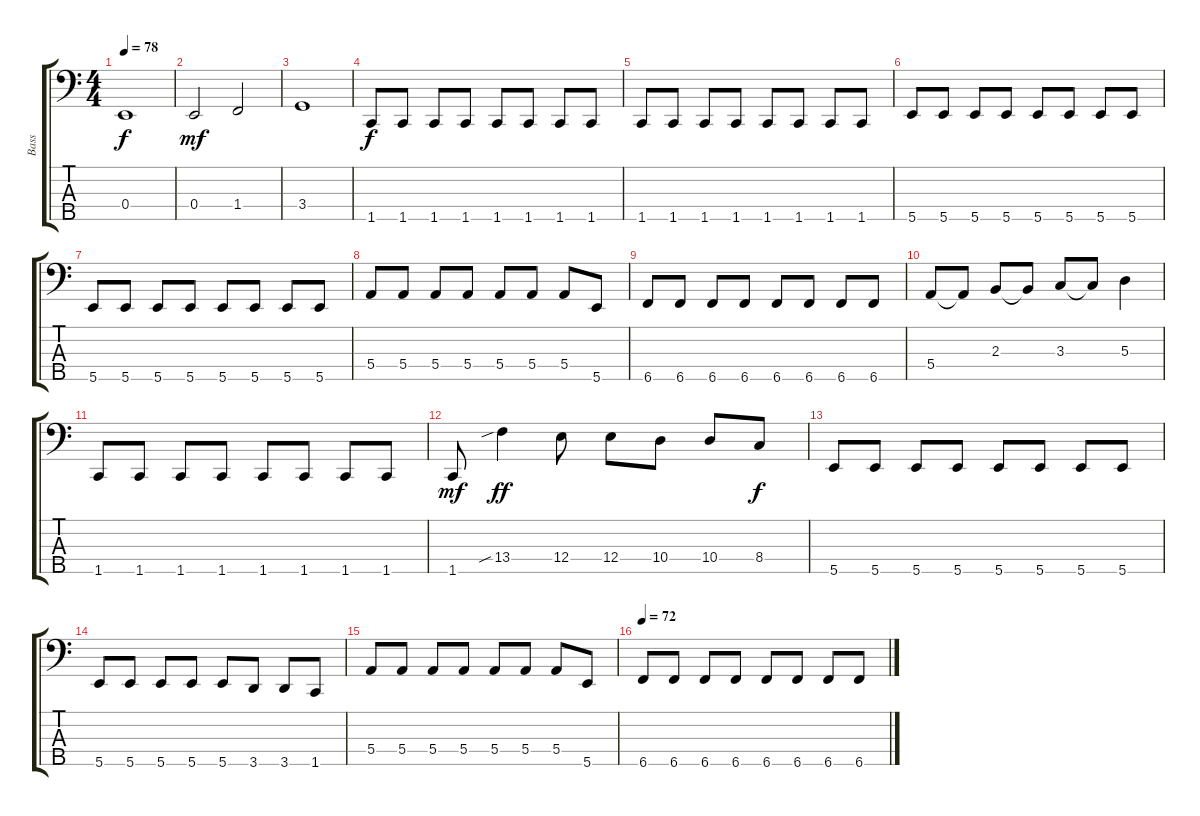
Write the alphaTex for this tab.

\track ("Bass" "Bass") {instrument electricbassfinger}
\staff {score tabs}
\tuning (G2 D2 A1 E1 B0) {hide}
\ts (4 4)
\tempo 78
\clef f4
\ks c
0.4{t}.1{dy f} |
0.4.2{dy mf} 1.4.2 |
3.4.1 |
1.5.8{dy f} 1.5.8 1.5.8 1.5.8 1.5.8 1.5.8 1.5.8 1.5.8 |
1.5.8 1.5.8 1.5.8 1.5.8 1.5.8 1.5.8 1.5.8 1.5.8 |
5.5.8 5.5.8 5.5.8 5.5.8 5.5.8 5.5.8 5.5.8 5.5.8 |
5.5.8 5.5.8 5.5.8 5.5.8 5.5.8 5.5.8 5.5.8 5.5.8 |
5.4.8 5.4.8 5.4.8 5.4.8 5.4.8 5.4.8 5.4.8 5.5.8 |
6.5.8 6.5.8 6.5.8 6.5.8 6.5.8 6.5.8 6.5.8 6.5.8 |
5.4.8 5.4{t}.8 2.3.8 2.3{t}.8 3.3.8 3.3{t}.8 5.3.4 |
1.5.8 1.5.8 1.5.8 1.5.8 1.5.8 1.5.8 1.5.8 1.5.8 |
1.5.8{dy mf} 13.4{sib}.4{dy ff} 12.4.8 12.4.8 10.4.8 10.4.8 8.4.8{dy f} |
5.5.8 5.5.8 5.5.8 5.5.8 5.5.8 5.5.8 5.5.8 5.5.8 |
5.5.8 5.5.8 5.5.8 5.5.8 5.5.8 3.5.8 3.5.8 1.5.8 |
5.4.8 5.4.8 5.4.8 5.4.8 5.4.8 5.4.8 5.4.8 5.5.8 |
\tempo 72
6.5.8 6.5.8 6.5.8 6.5.8 6.5.8 6.5.8 6.5.8 6.5.8
